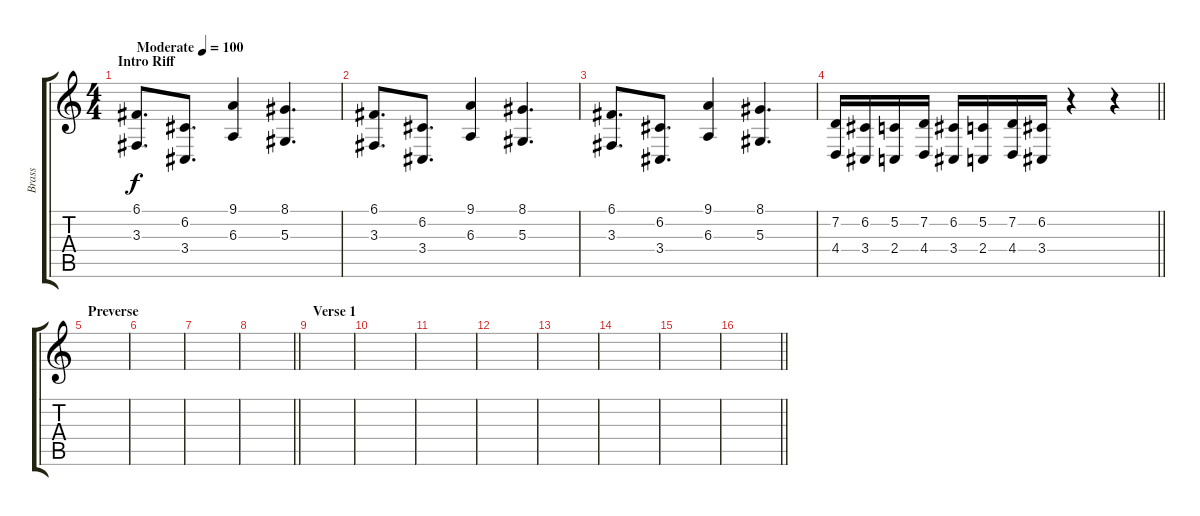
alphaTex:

\track ("Brass" "Brass") {instrument brasssection}
\staff {score tabs}
\tuning (C4 G3 Eb3 Bb2 F2 C2) {hide}
\ts (4 4)
\section ("" "Intro Riff")
\tempo (100 "Moderate")
\clef g2
\ks c
(6.1 3.3).8{d dy f instrument brasssection} (6.2 3.4).8{d} (9.1 6.3).4 (8.1 5.3).4{d} |
(6.1 3.3).8{d} (6.2 3.4).8{d} (9.1 6.3).4 (8.1 5.3).4{d} |
(6.1 3.3).8{d} (6.2 3.4).8{d} (9.1 6.3).4 (8.1 5.3).4{d} |
\barLineRight lightlight
(7.2 4.4).16 (6.2 3.4).16 (5.2 2.4).16 (7.2 4.4).16 (6.2 3.4).16 (5.2 2.4).16 (7.2 4.4).16 (6.2 3.4).16 r.4 r.4 |
\section ("" "Preverse")
|
|
|
\barLineRight lightlight
|
\section ("" "Verse 1")
|
|
|
|
|
|
|
\barLineRight lightlight
